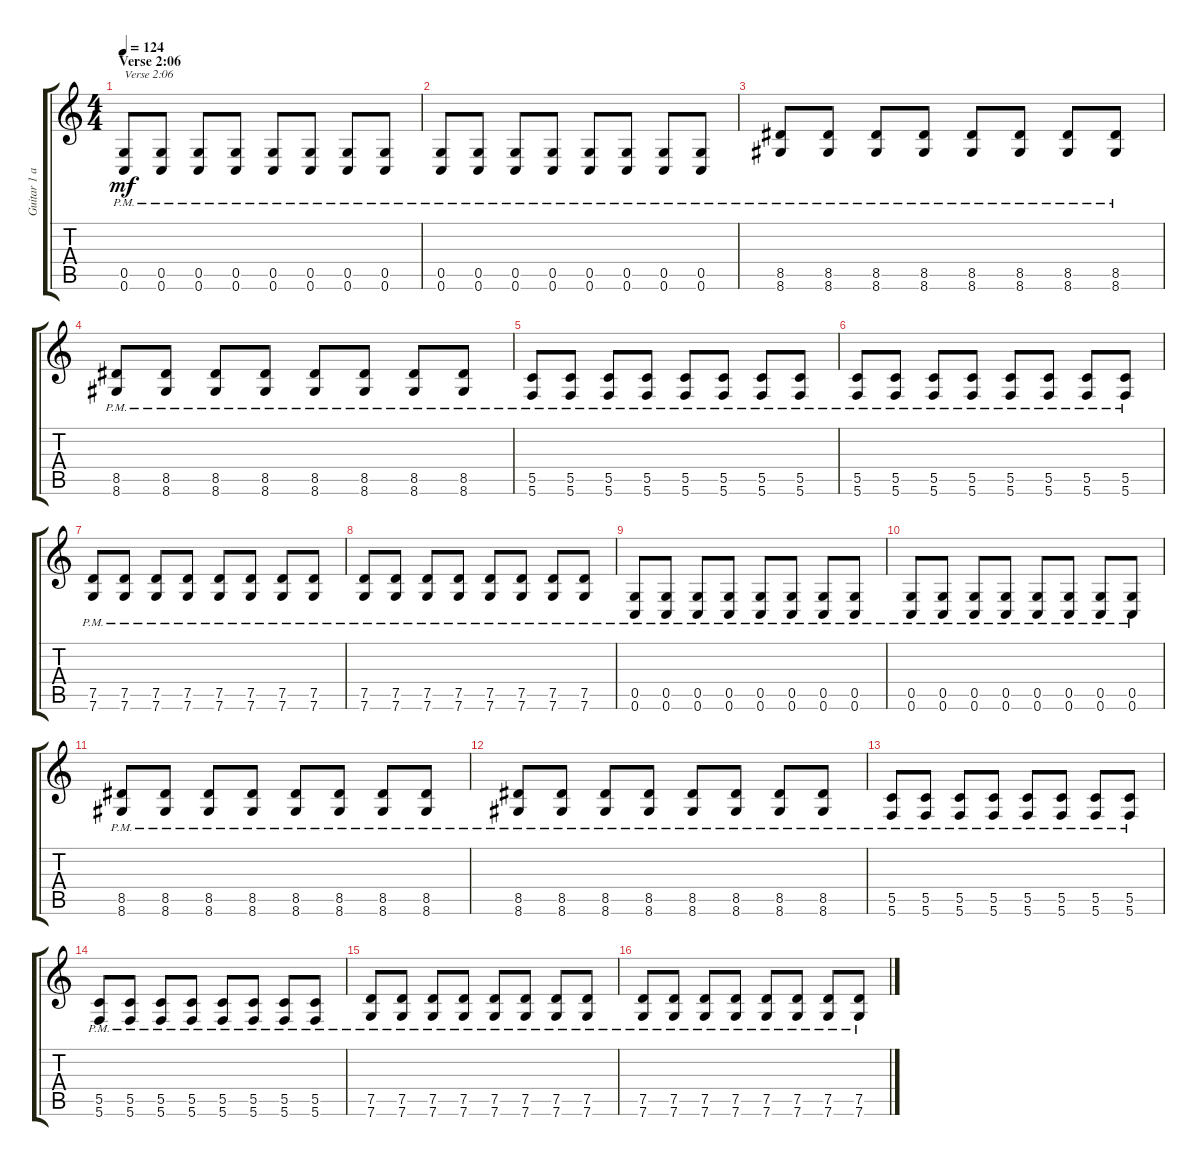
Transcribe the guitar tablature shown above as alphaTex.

\track ("Guitar 1 auf Drop C" "Guitar 1 a") {instrument electricguitarmuted}
\staff {score tabs}
\tuning (D4 A3 F3 C3 G2 C2) {hide}
\ts (4 4)
\section ("" "Verse 2:06")
\tempo 124
\clef g2
\ks c
(0.5{pm} 0.6{pm}).8{txt "Verse 2:06" dy mf instrument electricguitarmuted} (0.5{pm} 0.6{pm}).8 (0.5{pm} 0.6{pm}).8 (0.5{pm} 0.6{pm}).8 (0.5{pm} 0.6{pm}).8 (0.5{pm} 0.6{pm}).8 (0.5{pm} 0.6{pm}).8 (0.5{pm} 0.6{pm}).8 |
(0.5{pm} 0.6{pm}).8 (0.5{pm} 0.6{pm}).8 (0.5{pm} 0.6{pm}).8 (0.5{pm} 0.6{pm}).8 (0.5{pm} 0.6{pm}).8 (0.5{pm} 0.6{pm}).8 (0.5{pm} 0.6{pm}).8 (0.5{pm} 0.6{pm}).8 |
(8.5{pm} 8.6{pm}).8 (8.5{pm} 8.6{pm}).8 (8.5{pm} 8.6{pm}).8 (8.5{pm} 8.6{pm}).8 (8.5{pm} 8.6{pm}).8 (8.5{pm} 8.6{pm}).8 (8.5{pm} 8.6{pm}).8 (8.5{pm} 8.6{pm}).8 |
(8.5{pm} 8.6{pm}).8 (8.5{pm} 8.6{pm}).8 (8.5{pm} 8.6{pm}).8 (8.5{pm} 8.6{pm}).8 (8.5{pm} 8.6{pm}).8 (8.5{pm} 8.6{pm}).8 (8.5{pm} 8.6{pm}).8 (8.5{pm} 8.6{pm}).8 |
(5.5{pm} 5.6{pm}).8 (5.5{pm} 5.6{pm}).8 (5.5{pm} 5.6{pm}).8 (5.5{pm} 5.6{pm}).8 (5.5{pm} 5.6{pm}).8 (5.5{pm} 5.6{pm}).8 (5.5{pm} 5.6{pm}).8 (5.5{pm} 5.6{pm}).8 |
(5.5{pm} 5.6{pm}).8 (5.5{pm} 5.6{pm}).8 (5.5{pm} 5.6{pm}).8 (5.5{pm} 5.6{pm}).8 (5.5{pm} 5.6{pm}).8 (5.5{pm} 5.6{pm}).8 (5.5{pm} 5.6{pm}).8 (5.5{pm} 5.6{pm}).8 |
(7.5{pm} 7.6{pm}).8 (7.5{pm} 7.6{pm}).8 (7.5{pm} 7.6{pm}).8 (7.5{pm} 7.6{pm}).8 (7.5{pm} 7.6{pm}).8 (7.5{pm} 7.6{pm}).8 (7.5{pm} 7.6{pm}).8 (7.5{pm} 7.6{pm}).8 |
(7.5{pm} 7.6{pm}).8 (7.5{pm} 7.6{pm}).8 (7.5{pm} 7.6{pm}).8 (7.5{pm} 7.6{pm}).8 (7.5{pm} 7.6{pm}).8 (7.5{pm} 7.6{pm}).8 (7.5{pm} 7.6{pm}).8 (7.5{pm} 7.6{pm}).8 |
(0.5{pm} 0.6{pm}).8 (0.5{pm} 0.6{pm}).8 (0.5{pm} 0.6{pm}).8 (0.5{pm} 0.6{pm}).8 (0.5{pm} 0.6{pm}).8 (0.5{pm} 0.6{pm}).8 (0.5{pm} 0.6{pm}).8 (0.5{pm} 0.6{pm}).8 |
(0.5{pm} 0.6{pm}).8 (0.5{pm} 0.6{pm}).8 (0.5{pm} 0.6{pm}).8 (0.5{pm} 0.6{pm}).8 (0.5{pm} 0.6{pm}).8 (0.5{pm} 0.6{pm}).8 (0.5{pm} 0.6{pm}).8 (0.5{pm} 0.6{pm}).8 |
(8.5{pm} 8.6{pm}).8 (8.5{pm} 8.6{pm}).8 (8.5{pm} 8.6{pm}).8 (8.5{pm} 8.6{pm}).8 (8.5{pm} 8.6{pm}).8 (8.5{pm} 8.6{pm}).8 (8.5{pm} 8.6{pm}).8 (8.5{pm} 8.6{pm}).8 |
(8.5{pm} 8.6{pm}).8 (8.5{pm} 8.6{pm}).8 (8.5{pm} 8.6{pm}).8 (8.5{pm} 8.6{pm}).8 (8.5{pm} 8.6{pm}).8 (8.5{pm} 8.6{pm}).8 (8.5{pm} 8.6{pm}).8 (8.5{pm} 8.6{pm}).8 |
(5.5{pm} 5.6{pm}).8 (5.5{pm} 5.6{pm}).8 (5.5{pm} 5.6{pm}).8 (5.5{pm} 5.6{pm}).8 (5.5{pm} 5.6{pm}).8 (5.5{pm} 5.6{pm}).8 (5.5{pm} 5.6{pm}).8 (5.5{pm} 5.6{pm}).8 |
(5.5{pm} 5.6{pm}).8 (5.5{pm} 5.6{pm}).8 (5.5{pm} 5.6{pm}).8 (5.5{pm} 5.6{pm}).8 (5.5{pm} 5.6{pm}).8 (5.5{pm} 5.6{pm}).8 (5.5{pm} 5.6{pm}).8 (5.5{pm} 5.6{pm}).8 |
(7.5{pm} 7.6{pm}).8 (7.5{pm} 7.6{pm}).8 (7.5{pm} 7.6{pm}).8 (7.5{pm} 7.6{pm}).8 (7.5{pm} 7.6{pm}).8 (7.5{pm} 7.6{pm}).8 (7.5{pm} 7.6{pm}).8 (7.5{pm} 7.6{pm}).8 |
(7.5{pm} 7.6{pm}).8 (7.5{pm} 7.6{pm}).8 (7.5{pm} 7.6{pm}).8 (7.5{pm} 7.6{pm}).8 (7.5{pm} 7.6{pm}).8 (7.5{pm} 7.6{pm}).8 (7.5{pm} 7.6{pm}).8 (7.5{pm} 7.6{pm}).8
